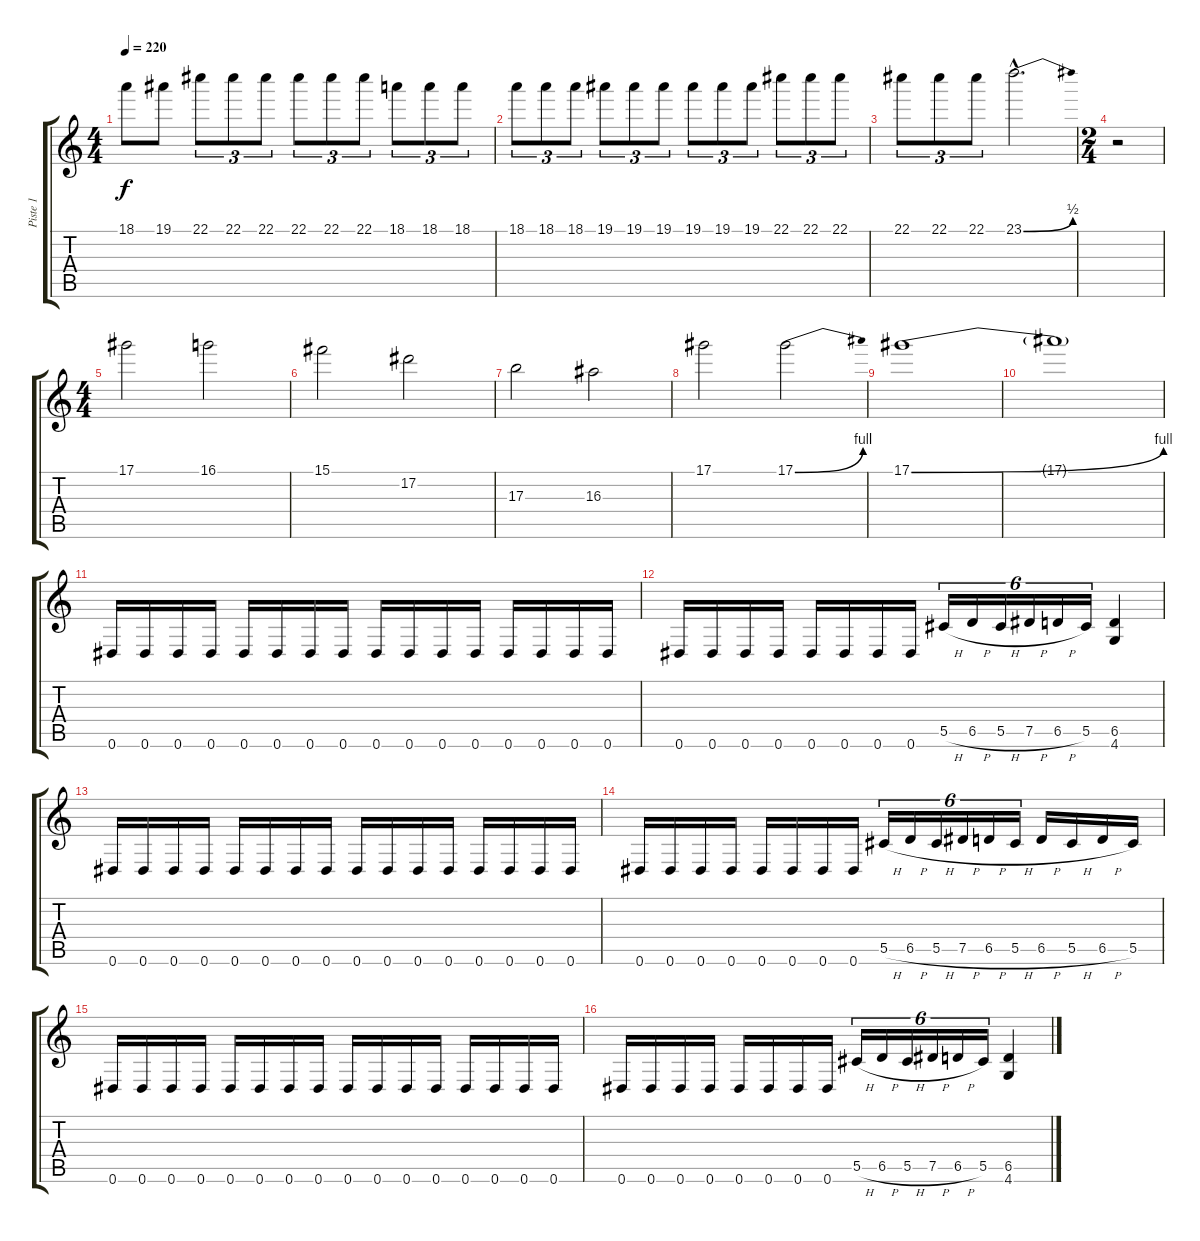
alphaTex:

\track ("Piste 1" "Piste 1") {instrument distortionguitar}
\staff {score tabs}
\tuning (Eb4 Bb3 Gb3 Db3 Ab2 Eb2) {hide}
\ts (4 4)
\tempo 220
\clef g2
\ks c
18.1.8{dy f} 19.1.8 22.1.8{tu (3 2)} 22.1.8{tu (3 2)} 22.1.8{tu (3 2)} 22.1.8{tu (3 2)} 22.1.8{tu (3 2)} 22.1.8{tu (3 2)} 18.1.8{tu (3 2)} 18.1.8{tu (3 2)} 18.1.8{tu (3 2)} |
18.1.8{tu (3 2)} 18.1.8{tu (3 2)} 18.1.8{tu (3 2)} 19.1.8{tu (3 2)} 19.1.8{tu (3 2)} 19.1.8{tu (3 2)} 19.1.8{tu (3 2)} 19.1.8{tu (3 2)} 19.1.8{tu (3 2)} 22.1.8{tu (3 2)} 22.1.8{tu (3 2)} 22.1.8{tu (3 2)} |
22.1.8{tu (3 2)} 22.1.8{tu (3 2)} 22.1.8{tu (3 2)} 23.1{be (bend 0 0 60 2) hac}.2{d} |
\ts (2 4)
r.2 |
\ts (4 4)
17.1.2 16.1.2 |
15.1.2 17.2.2 |
17.3.2 16.3.2 |
17.1.2 17.1{be (bend 0 0 60 4)}.2 |
17.1{be (bend 0 0 60 4)}.1 |
17.1{t}.1 |
0.6.16 0.6.16 0.6.16 0.6.16 0.6.16 0.6.16 0.6.16 0.6.16 0.6.16 0.6.16 0.6.16 0.6.16 0.6.16 0.6.16 0.6.16 0.6.16 |
0.6.16 0.6.16 0.6.16 0.6.16 0.6.16 0.6.16 0.6.16 0.6.16 5.5{h}.16{tu (6 4)} 6.5{h}.16{tu (6 4)} 5.5{h}.16{tu (6 4)} 7.5{h}.16{tu (6 4)} 6.5{h}.16{tu (6 4)} 5.5.16{tu (6 4)} (6.5 4.6).4 |
0.6.16 0.6.16 0.6.16 0.6.16 0.6.16 0.6.16 0.6.16 0.6.16 0.6.16 0.6.16 0.6.16 0.6.16 0.6.16 0.6.16 0.6.16 0.6.16 |
0.6.16 0.6.16 0.6.16 0.6.16 0.6.16 0.6.16 0.6.16 0.6.16 5.5{h}.16{tu (6 4)} 6.5{h}.16{tu (6 4)} 5.5{h}.16{tu (6 4)} 7.5{h}.16{tu (6 4)} 6.5{h}.16{tu (6 4)} 5.5{h}.16{tu (6 4)} 6.5{h}.16 5.5{h}.16 6.5{h}.16 5.5.16 |
0.6.16 0.6.16 0.6.16 0.6.16 0.6.16 0.6.16 0.6.16 0.6.16 0.6.16 0.6.16 0.6.16 0.6.16 0.6.16 0.6.16 0.6.16 0.6.16 |
0.6.16 0.6.16 0.6.16 0.6.16 0.6.16 0.6.16 0.6.16 0.6.16 5.5{h}.16{tu (6 4)} 6.5{h}.16{tu (6 4)} 5.5{h}.16{tu (6 4)} 7.5{h}.16{tu (6 4)} 6.5{h}.16{tu (6 4)} 5.5.16{tu (6 4)} (6.5 4.6).4
